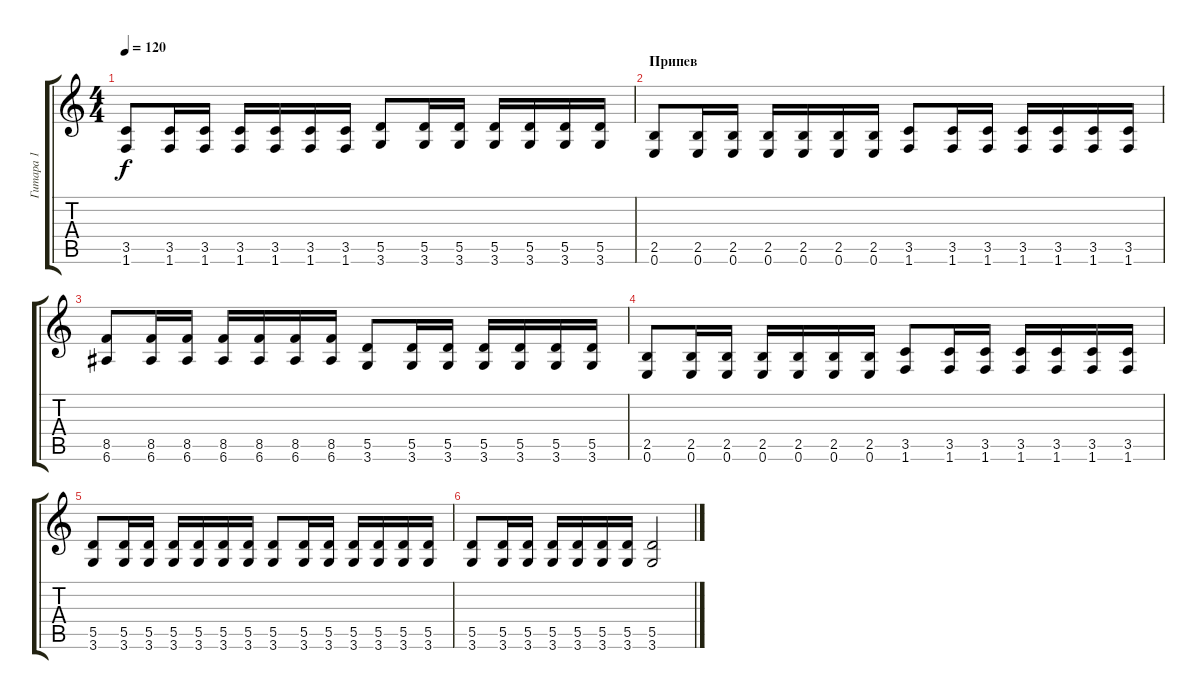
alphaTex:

\track ("Гитара 1" "Гитара 1") {instrument distortionguitar}
\staff {score tabs}
\tuning (E4 B3 G3 D3 A2 E2) {hide}
\ts (4 4)
\tempo 120
\clef g2
\ks c
(3.5 1.6).8{dy f} (3.5 1.6).16 (3.5 1.6).16 (3.5 1.6).16 (3.5 1.6).16 (3.5 1.6).16 (3.5 1.6).16 (5.5 3.6).8 (5.5 3.6).16 (5.5 3.6).16 (5.5 3.6).16 (5.5 3.6).16 (5.5 3.6).16 (5.5 3.6).16 |
\section ("" "Припев")
(2.5 0.6).8 (2.5 0.6).16 (2.5 0.6).16 (2.5 0.6).16 (2.5 0.6).16 (2.5 0.6).16 (2.5 0.6).16 (3.5 1.6).8 (3.5 1.6).16 (3.5 1.6).16 (3.5 1.6).16 (3.5 1.6).16 (3.5 1.6).16 (3.5 1.6).16 |
(8.5 6.6).8 (8.5 6.6).16 (8.5 6.6).16 (8.5 6.6).16 (8.5 6.6).16 (8.5 6.6).16 (8.5 6.6).16 (5.5 3.6).8 (5.5 3.6).16 (5.5 3.6).16 (5.5 3.6).16 (5.5 3.6).16 (5.5 3.6).16 (5.5 3.6).16 |
(2.5 0.6).8 (2.5 0.6).16 (2.5 0.6).16 (2.5 0.6).16 (2.5 0.6).16 (2.5 0.6).16 (2.5 0.6).16 (3.5 1.6).8 (3.5 1.6).16 (3.5 1.6).16 (3.5 1.6).16 (3.5 1.6).16 (3.5 1.6).16 (3.5 1.6).16 |
(5.5 3.6).8 (5.5 3.6).16 (5.5 3.6).16 (5.5 3.6).16 (5.5 3.6).16 (5.5 3.6).16 (5.5 3.6).16 (5.5 3.6).8 (5.5 3.6).16 (5.5 3.6).16 (5.5 3.6).16 (5.5 3.6).16 (5.5 3.6).16 (5.5 3.6).16 |
(5.5 3.6).8 (5.5 3.6).16 (5.5 3.6).16 (5.5 3.6).16 (5.5 3.6).16 (5.5 3.6).16 (5.5 3.6).16 (5.5 3.6).2
